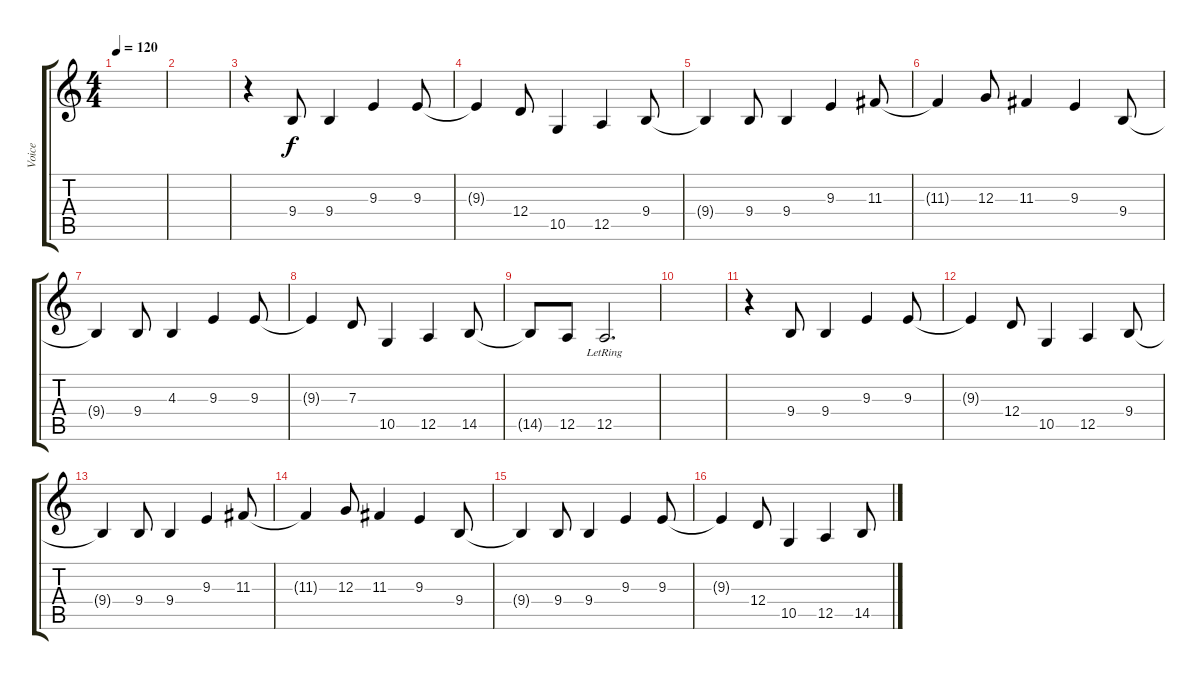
\track ("Voice" "Voice") {instrument violin}
\staff {score tabs}
\tuning (E4 B3 G3 D3 A2 E2) {hide}
\ts (4 4)
\tempo 120
\clef g2
\ks c
|
|
r.4 9.4.8 9.4.4 9.3.4 9.3.8 |
9.3{t}.4 12.4.8 10.5.4 12.5.4 9.4.8 |
9.4{t}.4 9.4.8 9.4.4 9.3.4 11.3.8 |
11.3{t}.4 12.3.8 11.3.4 9.3.4 9.4.8 |
9.4{t}.4 9.4.8 4.3.4 9.3.4 9.3.8 |
9.3{t}.4 7.3.8 10.5.4 12.5.4 14.5.8 |
14.5{t}.8 12.5.8 12.5{lr}.2{d} |
|
r.4 9.4.8 9.4.4 9.3.4 9.3.8 |
9.3{t}.4 12.4.8 10.5.4 12.5.4 9.4.8 |
9.4{t}.4 9.4.8 9.4.4 9.3.4 11.3.8 |
11.3{t}.4 12.3.8 11.3.4 9.3.4 9.4.8 |
9.4{t}.4 9.4.8 9.4.4 9.3.4 9.3.8 |
9.3{t}.4 12.4.8 10.5.4 12.5.4 14.5.8
